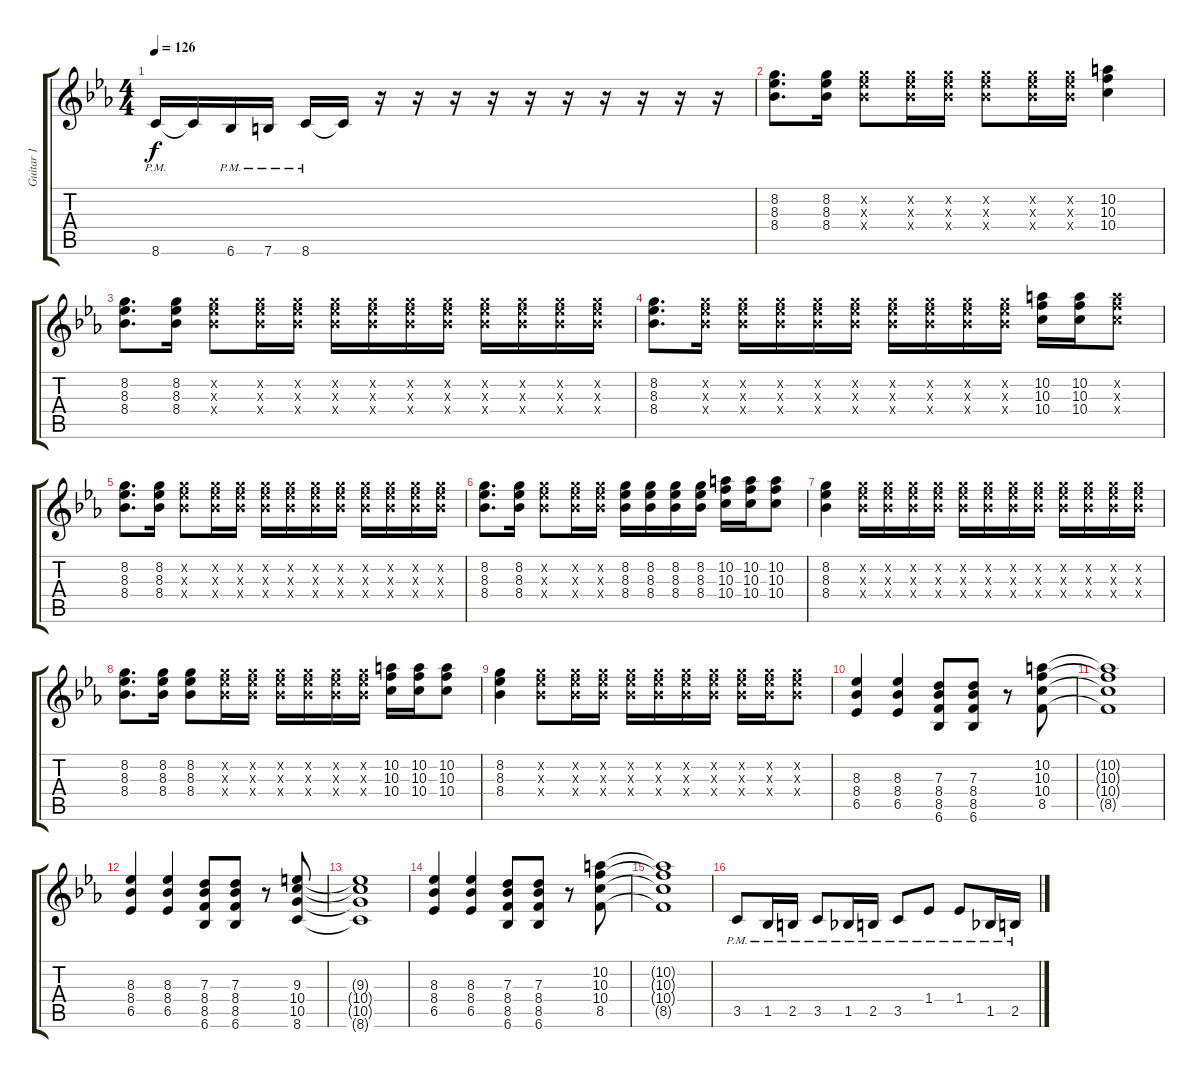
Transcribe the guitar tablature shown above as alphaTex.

\track ("Guitar 1" "Guitar 1") {instrument distortionguitar}
\staff {score tabs}
\tuning (E4 B3 G3 D3 A2 E2) {hide}
\ts (4 4)
\tempo 126
\clef g2
\ks eb
8.6{pm}.16{dy f} 8.6{t}.16 6.6{pm}.16 7.6{pm}.16 8.6{pm}.16 8.6{t}.16 r.16 r.16 r.16 r.16 r.16 r.16 r.16 r.16 r.16 r.16 |
(8.2 8.3 8.4).8{d} (8.2 8.3 8.4).16 (8.2{x} 8.3{x} 8.4{x}).8 (8.2{x} 8.3{x} 8.4{x}).16 (8.2{x} 8.3{x} 8.4{x}).16 (8.2{x} 8.3{x} 8.4{x}).8 (8.2{x} 8.3{x} 8.4{x}).16 (8.2{x} 8.3{x} 8.4{x}).16 (10.2 10.3 10.4).4 |
(8.2 8.3 8.4).8{d} (8.2 8.3 8.4).16 (8.2{x} 8.3{x} 8.4{x}).8 (8.2{x} 8.3{x} 8.4{x}).16 (8.2{x} 8.3{x} 8.4{x}).16 (8.2{x} 8.3{x} 8.4{x}).16 (8.2{x} 8.3{x} 8.4{x}).16 (8.2{x} 8.3{x} 8.4{x}).16 (8.2{x} 8.3{x} 8.4{x}).16 (8.2{x} 8.3{x} 8.4{x}).16 (8.2{x} 8.3{x} 8.4{x}).16 (8.2{x} 8.3{x} 8.4{x}).16 (8.2{x} 8.3{x} 8.4{x}).16 |
(8.2 8.3 8.4).8{d} (8.2{x} 8.3{x} 8.4{x}).16 (8.2{x} 8.3{x} 8.4{x}).16 (8.2{x} 8.3{x} 8.4{x}).16 (8.2{x} 8.3{x} 8.4{x}).16 (8.2{x} 8.3{x} 8.4{x}).16 (8.2{x} 8.3{x} 8.4{x}).16 (8.2{x} 8.3{x} 8.4{x}).16 (8.2{x} 8.3{x} 8.4{x}).16 (8.2{x} 8.3{x} 8.4{x}).16 (10.2 10.3 10.4).16 (10.2 10.3 10.4).16 (10.2{x} 10.3{x} 10.4{x}).8 |
(8.2 8.3 8.4).8{d} (8.2 8.3 8.4).16 (8.2{x} 8.3{x} 8.4{x}).8 (8.2{x} 8.3{x} 8.4{x}).16 (8.2{x} 8.3{x} 8.4{x}).16 (8.2{x} 8.3{x} 8.4{x}).16 (8.2{x} 8.3{x} 8.4{x}).16 (8.2{x} 8.3{x} 8.4{x}).16 (8.2{x} 8.3{x} 8.4{x}).16 (8.2{x} 8.3{x} 8.4{x}).16 (8.2{x} 8.3{x} 8.4{x}).16 (8.2{x} 8.3{x} 8.4{x}).16 (8.2{x} 8.3{x} 8.4{x}).16 |
(8.2 8.3 8.4).8{d} (8.2 8.3 8.4).16 (8.2{x} 8.3{x} 8.4{x}).8 (8.2{x} 8.3{x} 8.4{x}).16 (8.2{x} 8.3{x} 8.4{x}).16 (8.2 8.3 8.4).16 (8.2 8.3 8.4).16 (8.2 8.3 8.4).16 (8.2 8.3 8.4).16 (10.2 10.3 10.4).16 (10.2 10.3 10.4).16 (10.2 10.3 10.4).8 |
(8.2 8.3 8.4).4 (8.2{x} 8.3{x} 8.4{x}).16 (8.2{x} 8.3{x} 8.4{x}).16 (8.2{x} 8.3{x} 8.4{x}).16 (8.2{x} 8.3{x} 8.4{x}).16 (8.2{x} 8.3{x} 8.4{x}).16 (8.2{x} 8.3{x} 8.4{x}).16 (8.2{x} 8.3{x} 8.4{x}).16 (8.2{x} 8.3{x} 8.4{x}).16 (8.2{x} 8.3{x} 8.4{x}).16 (8.2{x} 8.3{x} 8.4{x}).16 (8.2{x} 8.3{x} 8.4{x}).16 (8.2{x} 8.3{x} 8.4{x}).16 |
(8.2 8.3 8.4).8{d} (8.2 8.3 8.4).16 (8.2 8.3 8.4).8 (8.2{x} 8.3{x} 8.4{x}).16 (8.2{x} 8.3{x} 8.4{x}).16 (8.2{x} 8.3{x} 8.4{x}).16 (8.2{x} 8.3{x} 8.4{x}).16 (8.2{x} 8.3{x} 8.4{x}).16 (8.2{x} 8.3{x} 8.4{x}).16 (10.2 10.3 10.4).16 (10.2 10.3 10.4).16 (10.2 10.3 10.4).8 |
(8.2 8.3 8.4).4 (8.2{x} 8.3{x} 8.4{x}).8 (8.2{x} 8.3{x} 8.4{x}).16 (8.2{x} 8.3{x} 8.4{x}).16 (8.2{x} 8.3{x} 8.4{x}).16 (8.2{x} 8.3{x} 8.4{x}).16 (8.2{x} 8.3{x} 8.4{x}).16 (8.2{x} 8.3{x} 8.4{x}).16 (8.2{x} 8.3{x} 8.4{x}).16 (8.2{x} 8.3{x} 8.4{x}).16 (8.2{x} 8.3{x} 8.4{x}).8 |
(8.3 8.4 6.5).4 (8.3 8.4 6.5).4 (7.3 8.4 8.5 6.6).8 (7.3 8.4 8.5 6.6).8 r.8 (10.2 10.3 10.4 8.5).8 |
(10.2{t} 10.3{t} 10.4{t} 8.5{t}).1 |
(8.3 8.4 6.5).4 (8.3 8.4 6.5).4 (7.3 8.4 8.5 6.6).8 (7.3 8.4 8.5 6.6).8 r.8 (9.3 10.4 10.5 8.6).8 |
(9.3{t} 10.4{t} 10.5{t} 8.6{t}).1 |
(8.3 8.4 6.5).4 (8.3 8.4 6.5).4 (7.3 8.4 8.5 6.6).8 (7.3 8.4 8.5 6.6).8 r.8 (10.2 10.3 10.4 8.5).8 |
(10.2{t} 10.3{t} 10.4{t} 8.5{t}).1 |
3.5{pm}.8 1.5{pm}.16 2.5{pm}.16 3.5{pm}.8 1.5{pm}.16 2.5{pm}.16 3.5{pm}.8 1.4{pm}.8 1.4{pm}.8 1.5{pm}.16 2.5{pm}.16
